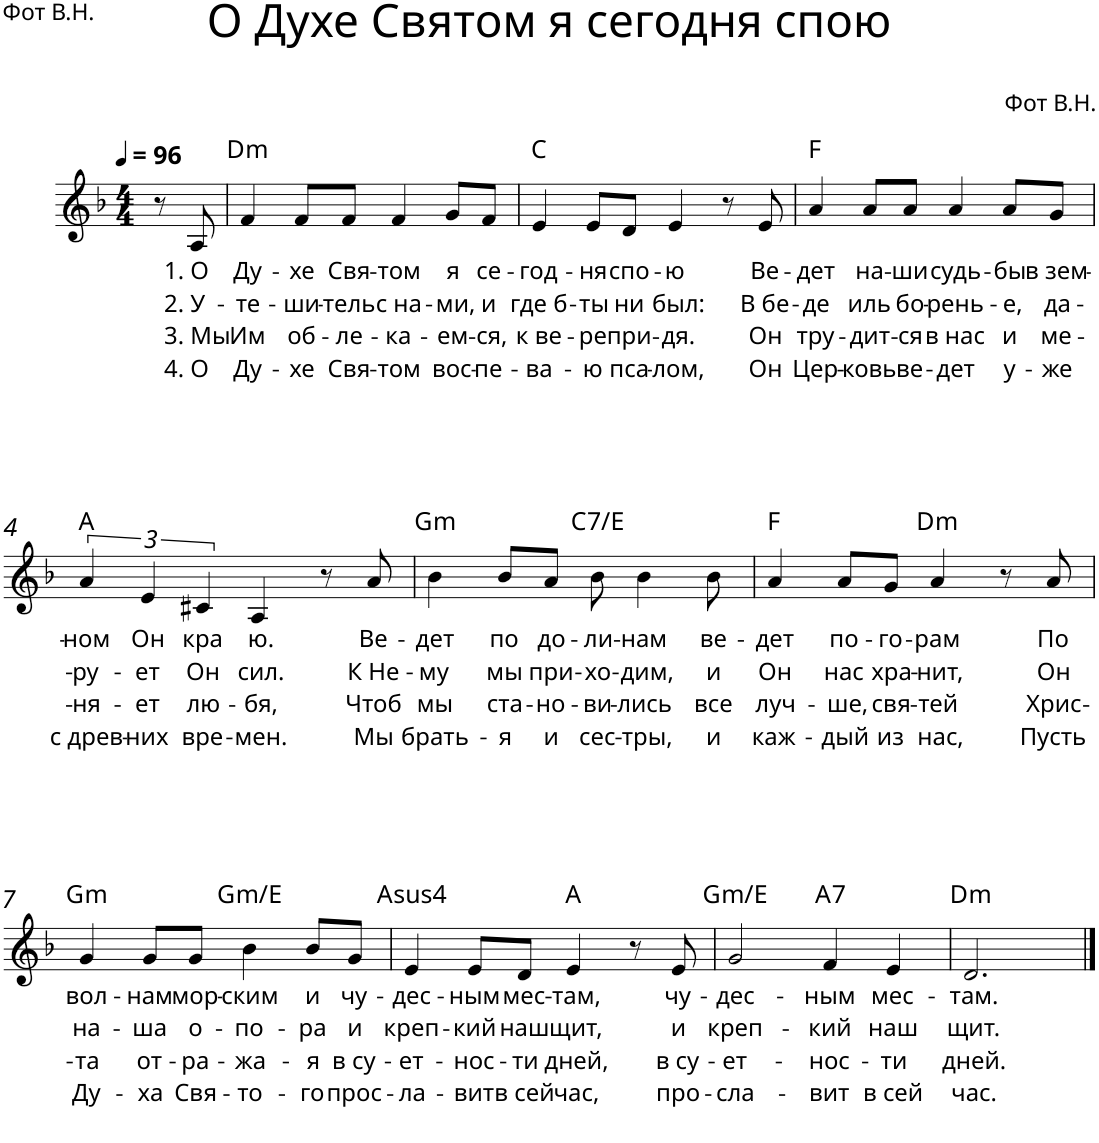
**kern	**text	**text	**text	**text	**harte
*part1	*part1	*part1	*part1	*part1	*part1
*staff1	*staff1	*staff1	*staff1	*staff1	*
*I"Voice	*	*	*	*	*
*I'Voice	*	*	*	*	*
*clefG2	*	*	*	*	*
*k[b-]	*	*	*	*	*
*d:	*	*	*	*	*
*M4/4	*	*	*	*	*
*MM96	*	*	*	*	*
=	=	=	=	=	=
8r	.	.	.	.	.
!	!LO:LY:b	!LO:LY:b	!LO:LY:b	!LO:LY:b	!
8A/	1. О	2. У-	3. Мы	4. О	.
=1	=1	=1	=1	=1	=1
!	!LO:LY:b	!LO:LY:b	!LO:LY:b	!LO:LY:b	!LO:H:kt=m
4f/	Ду-	-те-	Им	Ду-	D:min
!	!LO:LY:b	!LO:LY:b	!LO:LY:b	!LO:LY:b	!
8f/L	-хе	-ши-	об-	-хе	.
!	!LO:LY:b	!LO:LY:b	!LO:LY:b	!LO:LY:b	!
8f/J	Свя-	-тель	-ле-	Свя-	.
!	!LO:LY:b	!LO:LY:b	!LO:LY:b	!LO:LY:b	!
4f/	-том	с на-	-ка-	-том	.
!	!LO:LY:b	!LO:LY:b	!LO:LY:b	!LO:LY:b	!
8g/L	я	-ми,	-ем-	вос-	.
!	!LO:LY:b	!LO:LY:b	!LO:LY:b	!LO:LY:b	!
8f/J	се-	и	-ся,	-пе-	.
=2	=2	=2	=2	=2	=2
!	!LO:LY:b	!LO:LY:b	!LO:LY:b	!LO:LY:b	!
4e/	-год-	где б-	к ве-	-ва-	C:maj
!	!LO:LY:b	!LO:LY:b	!LO:LY:b	!LO:LY:b	!
8e/L	-ня	-ты	-ре	-ю	.
!	!LO:LY:b	!LO:LY:b	!LO:LY:b	!LO:LY:b	!
8d/J	спо-	ни	при-	пса-	.
!	!LO:LY:b	!LO:LY:b	!LO:LY:b	!LO:LY:b	!
4e/	-ю	был:	-дя.	-лом,	.
8r	.	.	.	.	.
!	!LO:LY:b	!LO:LY:b	!LO:LY:b	!LO:LY:b	!
8e/	Ве-	В бе-	Он	Он	.
=3	=3	=3	=3	=3	=3
!	!LO:LY:b	!LO:LY:b	!LO:LY:b	!LO:LY:b	!
4a/	-дет	-де	тру-	Цер-	F:maj
!	!LO:LY:b	!LO:LY:b	!LO:LY:b	!LO:LY:b	!
8a/L	на-	иль	-дит-	-ковь	.
!	!LO:LY:b	!LO:LY:b	!LO:LY:b	!LO:LY:b	!
8a/J	-ши	бо-	-ся	ве-	.
!	!LO:LY:b	!LO:LY:b	!LO:LY:b	!LO:LY:b	!
4a/	судь-	-рень-	в нас	-дет	.
!	!LO:LY:b	!LO:LY:b	!LO:LY:b	!LO:LY:b	!
8a/L	-бы	-е,	и	у-	.
!	!LO:LY:b	!LO:LY:b	!LO:LY:b	!LO:LY:b	!
8g/J	в зем-	да-	ме-	-же	.
!!LO:LB:g=z
=4	=4	=4	=4	=4	=4
!	!LO:LY:b	!LO:LY:b	!LO:LY:b	!LO:LY:b	!
6a/	-ном	-ру-	-ня-	с древ-	A:maj
!	!LO:LY:b	!LO:LY:b	!LO:LY:b	!LO:LY:b	!
6e/	Он	-ет	-ет	-них	.
!	!LO:LY:b	!LO:LY:b	!LO:LY:b	!LO:LY:b	!
6c#X/	кра	Он	лю-	вре-	.
!	!LO:LY:b	!LO:LY:b	!LO:LY:b	!LO:LY:b	!
4A/	ю.	сил.	-бя,	-мен.	.
8r	.	.	.	.	.
!	!LO:LY:b	!LO:LY:b	!LO:LY:b	!LO:LY:b	!
8a/	Ве-	К Не-	Чтоб	Мы	.
=5	=5	=5	=5	=5	=5
!	!LO:LY:b	!LO:LY:b	!LO:LY:b	!LO:LY:b	!LO:H:kt=m
4b-\	-дет	-му	мы	брать-	G:min
!	!LO:LY:b	!LO:LY:b	!LO:LY:b	!LO:LY:b	!
8b-/L	по	мы	ста-	-я	.
!	!LO:LY:b	!LO:LY:b	!LO:LY:b	!LO:LY:b	!
8a/J	до-	при-	-но-	и	.
!	!LO:LY:b	!LO:LY:b	!LO:LY:b	!LO:LY:b	!LO:H:kt=7
8b-\	-ли-	-хо-	-ви-	сес-	C:7/3
!	!LO:LY:b	!LO:LY:b	!LO:LY:b	!LO:LY:b	!
4b-\	-нам	-дим,	-лись	-тры,	.
!	!LO:LY:b	!LO:LY:b	!LO:LY:b	!LO:LY:b	!
8b-\	ве-	и	все	и	.
=6	=6	=6	=6	=6	=6
!	!LO:LY:b	!LO:LY:b	!LO:LY:b	!LO:LY:b	!
4a/	-дет	Он	луч-	каж-	F:maj
!	!LO:LY:b	!LO:LY:b	!LO:LY:b	!LO:LY:b	!
8a/L	по-	нас	-ше,	-дый	.
!	!LO:LY:b	!LO:LY:b	!LO:LY:b	!LO:LY:b	!
8g/J	-го-	хра-	свя-	из	.
!	!LO:LY:b	!LO:LY:b	!LO:LY:b	!LO:LY:b	!LO:H:kt=m
4a/	-рам	-нит,	-тей	нас,	D:min
8r	.	.	.	.	.
!	!LO:LY:b	!LO:LY:b	!LO:LY:b	!LO:LY:b	!
8a/	По	Он	Хрис-	Пусть	.
!!LO:LB:g=z
=7	=7	=7	=7	=7	=7
!	!LO:LY:b	!LO:LY:b	!LO:LY:b	!LO:LY:b	!LO:H:kt=m
4g/	вол-	на-	-та	Ду-	G:min
!	!LO:LY:b	!LO:LY:b	!LO:LY:b	!LO:LY:b	!
8g/L	-нам	-ша	от-	-ха	.
!	!LO:LY:b	!LO:LY:b	!LO:LY:b	!LO:LY:b	!
8g/J	мор-	о-	-ра-	Свя-	.
!	!LO:LY:b	!LO:LY:b	!LO:LY:b	!LO:LY:b	!LO:H:kt=m
4b-\	-ским	-по-	-жа-	-то-	G:min/6
!	!LO:LY:b	!LO:LY:b	!LO:LY:b	!LO:LY:b	!
8b-/L	и	-ра	-я	-го	.
!	!LO:LY:b	!LO:LY:b	!LO:LY:b	!LO:LY:b	!
8g/J	чу-	и	в су-	прос-	.
=8	=8	=8	=8	=8	=8
!	!LO:LY:b	!LO:LY:b	!LO:LY:b	!LO:LY:b	!LO:H:kt=4
4e/	-дес-	креп-	-ет-	-ла-	A:sus4
!	!LO:LY:b	!LO:LY:b	!LO:LY:b	!LO:LY:b	!
8e/L	-ным	-кий	-нос-	-вит	.
!	!LO:LY:b	!LO:LY:b	!LO:LY:b	!LO:LY:b	!
8d/J	мес-	наш	-ти	в сей	.
!	!LO:LY:b	!LO:LY:b	!LO:LY:b	!LO:LY:b	!
4e/	-там,	щит,	дней,	час,	A:maj
8r	.	.	.	.	.
!	!LO:LY:b	!LO:LY:b	!LO:LY:b	!LO:LY:b	!
8e/	чу-	и	в су-	про-	.
=9	=9	=9	=9	=9	=9
!	!LO:LY:b	!LO:LY:b	!LO:LY:b	!LO:LY:b	!LO:H:kt=m
2g/	-дес-	креп-	-ет-	-сла-	G:min/6
!	!LO:LY:b	!LO:LY:b	!LO:LY:b	!LO:LY:b	!LO:H:kt=7
4f/	-ным	-кий	-нос-	-вит	A:7
!	!LO:LY:b	!LO:LY:b	!LO:LY:b	!LO:LY:b	!
4e/	мес-	наш	-ти	в сей	.
=10	=10	=10	=10	=10	=10
!	!LO:LY:b	!LO:LY:b	!LO:LY:b	!LO:LY:b	!LO:H:kt=m
2.d/	-там.	щит.	дней.	час.	D:min
==	==	==	==	==	==
*-	*-	*-	*-	*-	*-
